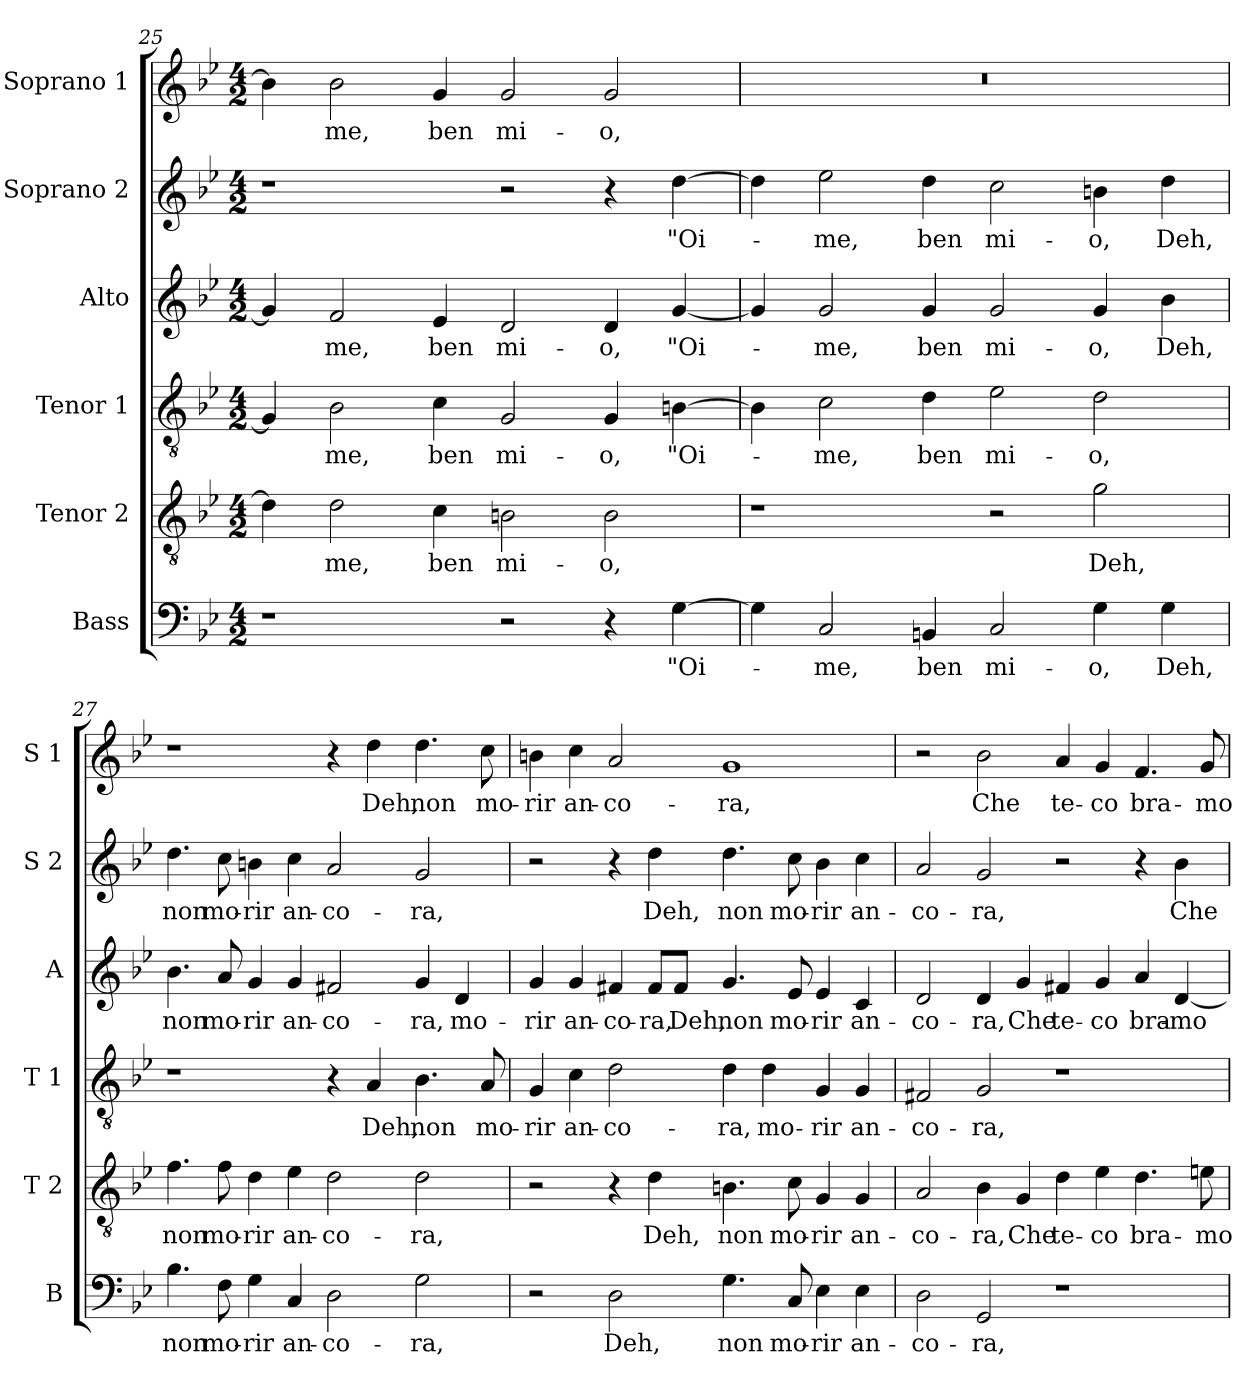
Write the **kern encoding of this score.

**kern	**text	**kern	**text	**kern	**text	**kern	**text	**kern	**text	**kern	**text
*part6	*part6	*part5	*part5	*part4	*part4	*part3	*part3	*part2	*part2	*part1	*part1
*staff6	*staff6	*staff5	*staff5	*staff4	*staff4	*staff3	*staff3	*staff2	*staff2	*staff1	*staff1
*I"Bass	*	*I"Tenor 2	*	*I"Tenor 1	*	*I"Alto	*	*I"Soprano 2	*	*I"Soprano 1	*
*I'B	*	*I'T 2	*	*I'T 1	*	*I'A	*	*I'S 2	*	*I'S 1	*
*clefF4	*	*clefGv2	*	*clefGv2	*	*clefG2	*	*clefG2	*	*clefG2	*
*k[b-e-]	*	*k[b-e-]	*	*k[b-e-]	*	*k[b-e-]	*	*k[b-e-]	*	*k[b-e-]	*
*B-:	*	*B-:	*	*B-:	*	*B-:	*	*B-:	*	*B-:	*
*M4/2	*	*M4/2	*	*M4/2	*	*M4/2	*	*M4/2	*	*M4/2	*
=25	=25	=25	=25	=25	=25	=25	=25	=25	=25	=25	=25
1r	.	4d\]	.	4G/]	.	4g/]	.	1r	.	4b-\]	.
!	!	!	!LO:LY:b	!	!LO:LY:b	!	!LO:LY:b	!	!	!	!LO:LY:b
.	.	2d\	-me,	2B-\	-me,	2f/	-me,	.	.	2b-\	-me,
!	!	!	!LO:LY:b	!	!LO:LY:b	!	!LO:LY:b	!	!	!	!LO:LY:b
.	.	4c\	ben	4c\	ben	4e-/	ben	.	.	4g/	ben
!	!	!	!LO:LY:b	!	!LO:LY:b	!	!LO:LY:b	!	!	!	!LO:LY:b
2r	.	2Bn\	mi-	2G/	mi-	2d/	mi-	2r	.	2g/	mi-
!	!	!	!LO:LY:b	!	!LO:LY:b	!	!LO:LY:b	!	!	!	!LO:LY:b
4r	.	2B\	-o,	4G/	-o,	4d/	-o,	4r	.	2g/	-o,
!	!LO:LY:b	!	!	!	!LO:LY:b	!	!LO:LY:b	!	!LO:LY:b	!	!
[4G\	"Oi-	.	.	[4Bn\	"Oi-	[4g/	"Oi-	[4dd\	"Oi-	.	.
!!LO:LB:g=z
=26	=26	=26	=26	=26	=26	=26	=26	=26	=26	=26	=26
4G\]	.	1r	.	4B\]	.	4g/]	.	4dd\]	.	0r	.
!	!LO:LY:b	!	!	!	!LO:LY:b	!	!LO:LY:b	!	!LO:LY:b	!	!
2C/	-me,	.	.	2c\	-me,	2g/	-me,	2ee-\	-me,	.	.
!	!LO:LY:b	!	!	!	!LO:LY:b	!	!LO:LY:b	!	!LO:LY:b	!	!
4BBn/	ben	.	.	4d\	ben	4g/	ben	4dd\	ben	.	.
!	!LO:LY:b	!	!	!	!LO:LY:b	!	!LO:LY:b	!	!LO:LY:b	!	!
2C/	mi-	2r	.	2e-\	mi-	2g/	mi-	2cc\	mi-	.	.
!	!LO:LY:b	!	!LO:LY:b	!	!LO:LY:b	!	!LO:LY:b	!	!LO:LY:b	!	!
4G\	-o,	2g\	Deh,	2d\	-o,	4g/	-o,	4bn\	-o,	.	.
!	!LO:LY:b	!	!	!	!	!	!LO:LY:b	!	!LO:LY:b	!	!
4G\	Deh,	.	.	.	.	4b-\	Deh,	4dd\	Deh,	.	.
=27	=27	=27	=27	=27	=27	=27	=27	=27	=27	=27	=27
!	!LO:LY:b	!	!LO:LY:b	!	!	!	!LO:LY:b	!	!LO:LY:b	!	!
4.B-\	non	4.f\	non	1r	.	4.b-\	non	4.dd\	non	1r	.
!	!LO:LY:b	!	!LO:LY:b	!	!	!	!LO:LY:b	!	!LO:LY:b	!	!
8F\	mo-	8f\	mo-	.	.	8a/	mo-	8cc\	mo-	.	.
!	!LO:LY:b	!	!LO:LY:b	!	!	!	!LO:LY:b	!	!LO:LY:b	!	!
4G\	-rir	4d\	-rir	.	.	4g/	-rir	4bn\	-rir	.	.
!	!LO:LY:b	!	!LO:LY:b	!	!	!	!LO:LY:b	!	!LO:LY:b	!	!
4C/	an-	4e-\	an-	.	.	4g/	an-	4cc\	an-	.	.
!	!LO:LY:b	!	!LO:LY:b	!	!	!	!LO:LY:b	!	!LO:LY:b	!	!
2D\	-co-	2d\	-co-	4r	.	2f#X/	-co-	2a/	-co-	4r	.
!	!	!	!	!	!LO:LY:b	!	!	!	!	!	!LO:LY:b
.	.	.	.	4A/	Deh,	.	.	.	.	4dd\	Deh,
!	!LO:LY:b	!	!LO:LY:b	!	!LO:LY:b	!	!LO:LY:b	!	!LO:LY:b	!	!LO:LY:b
2G\	-ra,	2d\	-ra,	4.B-\	non	4g/	-ra,	2g/	-ra,	4.dd\	non
!	!	!	!	!	!	!	!LO:LY:b	!	!	!	!
.	.	.	.	.	.	4d/	mo-	.	.	.	.
!	!	!	!	!	!LO:LY:b	!	!	!	!	!	!LO:LY:b
.	.	.	.	8A/	mo-	.	.	.	.	8cc\	mo-
=28	=28	=28	=28	=28	=28	=28	=28	=28	=28	=28	=28
!	!	!	!	!	!LO:LY:b	!	!LO:LY:b	!	!	!	!LO:LY:b
2r	.	2r	.	4G/	-rir	4g/	-rir	2r	.	4bn\	-rir
!	!	!	!	!	!LO:LY:b	!	!LO:LY:b	!	!	!	!LO:LY:b
.	.	.	.	4c\	an-	4g/	an-	.	.	4cc\	an-
!	!LO:LY:b	!	!	!	!LO:LY:b	!	!LO:LY:b	!	!	!	!LO:LY:b
2D\	Deh,	4r	.	2d\	-co-	4f#X/	-co-	4r	.	2a/	-co-
!	!	!	!LO:LY:b	!	!	!	!LO:LY:b	!	!LO:LY:b	!	!
.	.	4d\	Deh,	.	.	8f#/L	-ra,	4dd\	Deh,	.	.
!	!	!	!	!	!	!	!LO:LY:b	!	!	!	!
.	.	.	.	.	.	8f#/J	Deh,	.	.	.	.
!	!LO:LY:b	!	!LO:LY:b	!	!LO:LY:b	!	!LO:LY:b	!	!LO:LY:b	!	!LO:LY:b
4.G\	non	4.Bn\	non	4d\	-ra,	4.g/	non	4.dd\	non	1g	-ra,
!	!	!	!	!	!LO:LY:b	!	!	!	!	!	!
.	.	.	.	4d\	mo-	.	.	.	.	.	.
!	!LO:LY:b	!	!LO:LY:b	!	!	!	!LO:LY:b	!	!LO:LY:b	!	!
8C/	mo-	8c\	mo-	.	.	8e-/	mo-	8cc\	mo-	.	.
!	!LO:LY:b	!	!LO:LY:b	!	!LO:LY:b	!	!LO:LY:b	!	!LO:LY:b	!	!
4E-\	-rir	4G/	-rir	4G/	-rir	4e-/	-rir	4b-\	-rir	.	.
!	!LO:LY:b	!	!LO:LY:b	!	!LO:LY:b	!	!LO:LY:b	!	!LO:LY:b	!	!
4E-\	an-	4G/	an-	4G/	an-	4c/	an-	4cc\	an-	.	.
=29	=29	=29	=29	=29	=29	=29	=29	=29	=29	=29	=29
!	!LO:LY:b	!	!LO:LY:b	!	!LO:LY:b	!	!LO:LY:b	!	!LO:LY:b	!	!
2D\	-co-	2A/	-co-	2F#X/	-co-	2d/	-co-	2a/	-co-	2r	.
!	!LO:LY:b	!	!LO:LY:b	!	!LO:LY:b	!	!LO:LY:b	!	!LO:LY:b	!	!LO:LY:b
2GG/	-ra,	4B-\	-ra,	2G/	-ra,	4d/	-ra,	2g/	-ra,	2b-\	Che
!	!	!	!LO:LY:b	!	!	!	!LO:LY:b	!	!	!	!
.	.	4G/	Che	.	.	4g/	Che	.	.	.	.
!	!	!	!LO:LY:b	!	!	!	!LO:LY:b	!	!	!	!LO:LY:b
1r	.	4d\	te-	1r	.	4f#X/	te-	2r	.	4a/	te-
!	!	!	!LO:LY:b	!	!	!	!LO:LY:b	!	!	!	!LO:LY:b
.	.	4e-\	-co	.	.	4g/	-co	.	.	4g/	-co
!	!	!	!LO:LY:b	!	!	!	!LO:LY:b	!	!	!	!LO:LY:b
.	.	4.d\	bra-	.	.	4a/	bra-	4r	.	4.f/	bra-
!	!	!	!	!	!	!	!LO:LY:b	!	!LO:LY:b	!	!
.	.	.	.	.	.	[4d/	-mo	4b-\	Che	.	.
!	!	!	!LO:LY:b	!	!	!	!	!	!	!	!LO:LY:b
.	.	8en\	-mo	.	.	.	.	.	.	8g/	-mo
=	=	=	=	=	=	=	=	=	=	=	=
*-	*-	*-	*-	*-	*-	*-	*-	*-	*-	*-	*-
